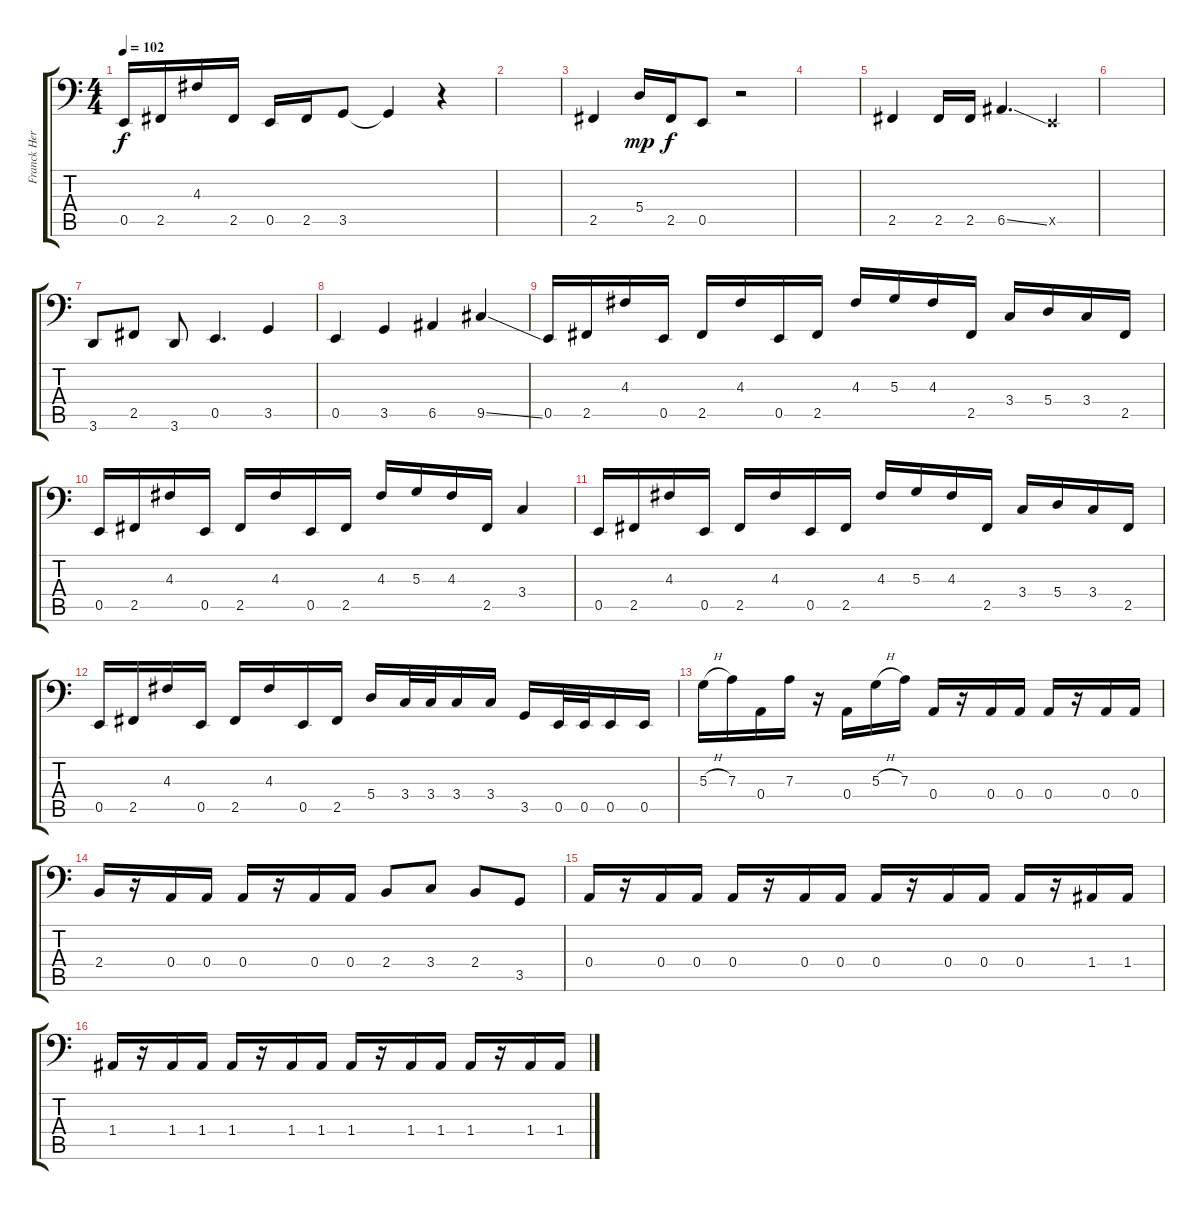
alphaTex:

\track ("Franck Hermanny" "Franck Her") {instrument electricbassfinger}
\staff {score tabs}
\tuning (C3 G2 D2 A1 E1 B0) {hide}
\ts (4 4)
\tempo 102
\clef f4
\ks c
0.5.16{dy f} 2.5.16 4.3.16 2.5.16 0.5.16 2.5.16 3.5.8 3.5{t}.4 r.4 |
|
2.5.4 5.4.16{dy mp} 2.5.16{dy f} 0.5.8 r.2 |
|
2.5.4 2.5.16 2.5.16 6.5{ss}.4{d} 0.5{x}.4 |
|
3.6.8 2.5.8 3.6.8 0.5.4{d} 3.5.4 |
0.5.4 3.5.4 6.5.4 9.5{ss}.4 |
0.5.16 2.5.16 4.3.16 0.5.16 2.5.16 4.3.16 0.5.16 2.5.16 4.3.16 5.3.16 4.3.16 2.5.16 3.4.16 5.4.16 3.4.16 2.5.16 |
0.5.16 2.5.16 4.3.16 0.5.16 2.5.16 4.3.16 0.5.16 2.5.16 4.3.16 5.3.16 4.3.16 2.5.16 3.4.4 |
0.5.16 2.5.16 4.3.16 0.5.16 2.5.16 4.3.16 0.5.16 2.5.16 4.3.16 5.3.16 4.3.16 2.5.16 3.4.16 5.4.16 3.4.16 2.5.16 |
0.5.16 2.5.16 4.3.16 0.5.16 2.5.16 4.3.16 0.5.16 2.5.16 5.4.16 3.4.32 3.4.32 3.4.16 3.4.16 3.5.16 0.5.32 0.5.32 0.5.16 0.5.16 |
5.3{h}.16 7.3.16 0.4.16 7.3.16 r.16 0.4.16 5.3{h}.16 7.3.16 0.4.16 r.16 0.4.16 0.4.16 0.4.16 r.16 0.4.16 0.4.16 |
2.4.16 r.16 0.4.16 0.4.16 0.4.16 r.16 0.4.16 0.4.16 2.4.8 3.4.8 2.4.8 3.5.8 |
0.4.16 r.16 0.4.16 0.4.16 0.4.16 r.16 0.4.16 0.4.16 0.4.16 r.16 0.4.16 0.4.16 0.4.16 r.16 1.4.16 1.4.16 |
1.4.16 r.16 1.4.16 1.4.16 1.4.16 r.16 1.4.16 1.4.16 1.4.16 r.16 1.4.16 1.4.16 1.4.16 r.16 1.4.16 1.4.16
